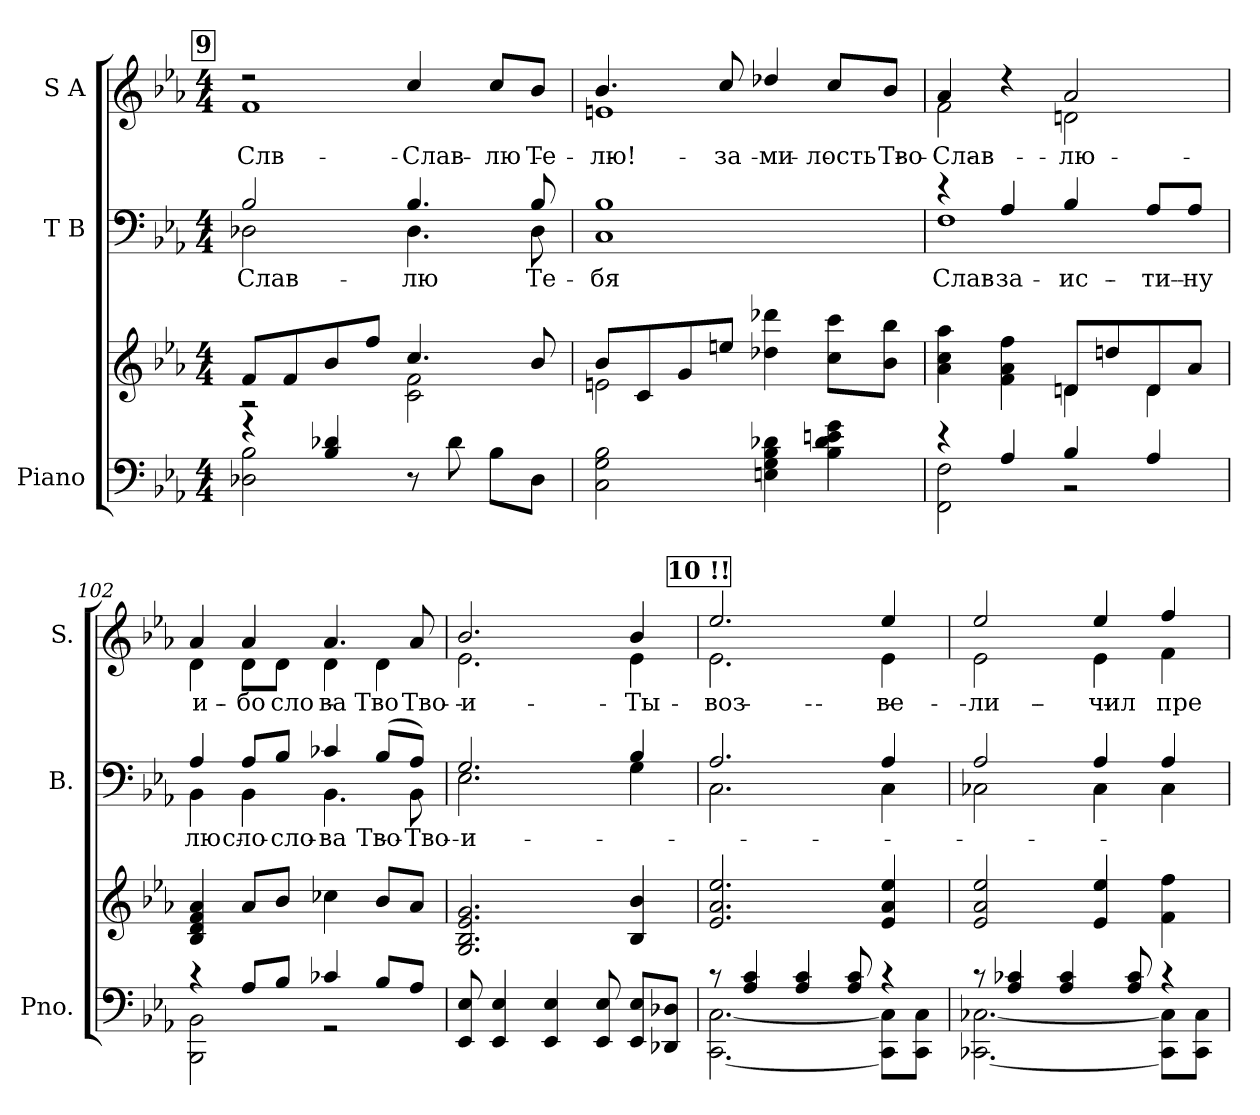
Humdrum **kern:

**kern	**kern	**kern	**text	**kern	**text
*part3	*part3	*part2	*part2	*part1	*part1
*staff4	*staff3	*staff2	*staff2	*staff1	*staff1
*I"Piano	*	*I"T B	*	*I"S A	*
*I'Pno.	*	*I'B.	*	*I'S.	*
*clefF4	*clefG2	*clefF4	*	*clefG2	*
*k[b-e-a-]	*k[b-e-a-]	*k[b-e-a-]	*	*k[b-e-a-]	*
*E-:	*E-:	*E-:	*	*E-:	*
*M4/4	*M4/4	*M4/4	*	*M4/4	*
!!LO:REH:place=s1:B:color=#000000:enc=box:fs=11.7594:t=9
=99	=99	=99	=99	=99	=99
*^	*^	*^	*	*	*
!	!	!	!	!	!	!LO:LY:b:color=#000000	!	!
*	*	*	*	*	*	*	*^	*
!	!	!	!	!	!	!	!	!	!LO:LY:b:color=#000000
4r	2D-Xi\ 2B-i	8fi/L	2r	2B-i/	2D-Xi\	Слав-	2r	1fi	Слв-
.	.	8fi/	.	.	.	.	.	.	.
4B-i/ 4d-Xi	.	8b-i/	.	.	.	.	.	.	.
.	.	8ffi/J	.	.	.	.	.	.	.
!	!	!	!	!	!	!LO:LY:b:color=#000000	!	!	!
!	!	!	!	!	!	!	!	!	!LO:LY:a:color=#000000
8r	2ryy	4.cci/	2ci\ 2fi	4.B-i/	4.D-i\	-лю	4cci/	.	Слав-
8d-i\	.	.	.	.	.	.	.	.	.
!	!	!	!	!	!	!	!	!	!LO:LY:a:color=#000000
8B-i\L	.	.	.	.	.	.	8cci/L	.	-лю
!	!	!	!	!	!	!LO:LY:b:color=#000000	!	!	!
!	!	!	!	!	!	!	!	!	!LO:LY:a:color=#000000
8D-i\J	.	8b-i/	.	8B-i/	8D-i\	Те-	8b-i/J	.	Те-
*v	*v	*	*	*	*	*	*	*	*
!!LO:PB:g=z	!!
=100	=100	=100	=100	=100	=100	=100	=100	=100
!	!	!	!	!	!LO:LY:b:color=#000000	!	!	!
!	!	!	!	!	!	!	!	!LO:LY:a:color=#000000
!	!	!	!	!	!	!	!	!LO:LY:b:color=#000000
2Ci\ 2Gi 2B-i	8b-i/L	2eni\	1B-i	1Ci	-бя	4.b-i/	1eni	-лю!
.	8ci/	.	.	.	.	.	.	.
.	8gi/	.	.	.	.	.	.	.
!	!	!	!	!	!	!	!	!LO:LY:a:color=#000000
.	8eeni/J	.	.	.	.	8cci/	.	за
!	!	!	!	!	!	!	!	!LO:LY:a:color=#000000
4Eni\ 4Gi 4B-i 4d-Xi	4dd-Xi\ 4ddd-Xi	2ryy	.	.	.	4dd-Xi/	.	ми-
!	!	!	!	!	!	!	!	!LO:LY:a:color=#000000
4B-i\ 4d-i 4eni 4gi	8cci\ 8ccciL	.	.	.	.	8cci/L	.	-лость
!	!	!	!	!	!	!	!	!LO:LY:a:color=#000000
.	8b-i\ 8bb-iJ	.	.	.	.	8b-i/J	.	Тво-
=101	=101	=101	=101	=101	=101	=101	=101	=101
*^	*	*	*	*	*	*	*	*
!	!	!	!	!	!	!LO:LY:b:color=#000000	!	!	!
!	!	!	!	!	!	!	!	!	!LO:LY:a:color=#000000
!	!	!	!	!	!	!	!	!	!LO:LY:b:color=#000000
4r	2FFi\ 2Fi	4a-i\ 4cci 4aa-i	2ryy	4r	1Fi	Слав-	4a-i/	2fi\	Слав-
!	!	!	!	!	!	!LO:LY:a:color=#000000	!	!	!
4A-i/	.	4fi\ 4a-i 4ffi	.	4A-i/	.	за	4r	.	.
!	!	!	!	!	!	!LO:LY:a:color=#000000	!	!	!
!	!	!	!	!	!	!	!	!	!LO:LY:a:color=#000000
!	!	!	!	!	!	!	!	!	!LO:LY:b:color=#000000
4B-i/	2r	8dni/L	4di\	4B-i/	.	ис-	2a-i/	2dni\	-лю
.	.	8ddni/	.	.	.	.	.	.	.
!	!	!	!	!	!	!LO:LY:a:color=#000000	!	!	!
4A-i/	.	8di/	4di\	8A-i/L	.	-ти-	.	.	.
!	!	!	!	!	!	!LO:LY:a:color=#000000	!	!	!
.	.	8a-i/J	.	8A-i/J	.	-ну	.	.	.
*	*	*v	*v	*	*	*	*	*	*
=102	=102	=102	=102	=102	=102	=102	=102	=102
!	!	!	!	!	!LO:LY:a:color=#000000	!	!	!
!	!	!	!	!	!LO:LY:b:color=#000000	!	!	!
!	!	!	!	!	!	!	!	!LO:LY:a:color=#000000
!	!	!	!	!	!	!	!	!LO:LY:b:color=#000000
4r	2BBB-i\ 2BB-i	4B-i/ 4di 4fi 4a-i	4A-i/	4BB-i\	-лю	4a-i/	4di\	и-
!	!	!	!	!	!LO:LY:a:color=#000000	!	!	!
!	!	!	!	!	!LO:LY:b:color=#000000	!	!	!
!	!	!	!	!	!	!	!	!LO:LY:a:color=#000000
!	!	!	!	!	!	!	!	!LO:LY:b:color=#000000
8A-i/L	.	8a-i/L	8A-i/L	4BB-i\	сло-	4a-i/	8di\L	-бо
!	!	!	!	!	!LO:LY:a:color=#000000	!	!	!
!	!	!	!	!	!	!	!	!LO:LY:b:color=#000000
8B-i/J	.	8b-i/J	8B-i/J	.	сло-	.	8di\J	сло-
!	!	!	!	!	!LO:LY:a:color=#000000	!	!	!
!	!	!	!	!	!LO:LY:b:color=#000000	!	!	!
!	!	!	!	!	!	!	!	!LO:LY:a:color=#000000
!	!	!	!	!	!	!	!	!LO:LY:b:color=#000000
4c-Xi/	2r	4cc-Xi\	4c-Xi/	4.BB-i\	-ва	4.a-i/	4di\	-ва
!	!	!	!	!	!LO:LY:a:color=#000000	!	!	!
!	!	!	!	!	!	!	!	!LO:LY:b:color=#000000
8B-i/L	.	8b-i/L	(8B-i/L	.	Тво-	.	4di\	Тво-
!	!	!	!	!	!LO:LY:b:color=#000000	!	!	!
!	!	!	!	!	!	!	!	!LO:LY:a:color=#000000
8A-i/J	.	8a-i/J	8A-i/J)	8BB-i\	Тво-	8a-i/	.	Тво-
*v	*v	*	*	*	*	*	*	*
=103	=103	=103	=103	=103	=103	=103	=103
!	!	!	!	!LO:LY:a:color=#000000	!	!	!
!	!	!	!	!LO:LY:b:color=#000000	!	!	!
!	!	!	!	!	!	!	!LO:LY:a:color=#000000
!	!	!	!	!	!	!	!LO:LY:b:color=#000000
8EE-i/ 8E-i	2.Gi/ 2.B-i 2.e-i 2.gi	2.Gi/	2.E-i\	-и	2.b-i/	2.e-i\	-и
4EE-i/ 4E-i	.	.	.	.	.	.	.
4EE-i/ 4E-i	.	.	.	.	.	.	.
8EE-i/ 8E-i	.	.	.	.	.	.	.
!	!	!	!	!	!	!	!LO:LY:b:color=#000000
8EE-i/ 8E-iL	4B-i/ 4b-i	4B-i/	4Gi\	.	4b-i/	4e-i\	Ты
8DD-Xi/ 8D-XiJ	.	.	.	.	.	.	.
!!LO:REH:place=s1:B:color=#000000:enc=box:fs=11.7594:t=10	!!
=104	=104	=104	=104	=104	=104	=104	=104
*^	*	*	*	*	*	*	*
!	!	!	!	!	!	!	!	!LO:LY:b:color=#000000
8r	[<2.CCi\ [<2.Ci	2.e-i/ 2.a-i 2.ee-i	2.A-i/	2.Ci\	.	2.ee-i/	2.e-i\	воз-
4A-i/ 4ci	.	.	.	.	.	.	.	.
4A-i/ 4ci	.	.	.	.	.	.	.	.
8A-i/ 8ci	.	.	.	.	.	.	.	.
!	!	!	!	!	!	!	!	!LO:LY:b:color=#000000
4r	8CCi\] 8Ci]L	4e-i/ 4a-i 4ee-i	4A-i/	4Ci\	.	4ee-i/	4e-i\	-ве-
.	8CCi\ 8CiJ	.	.	.	.	.	.	.
!!LO:LB:g=z	!!
=105	=105	=105	=105	=105	=105	=105	=105	=105
!	!	!	!	!	!	!	!	!LO:LY:b:color=#000000
8r	[<2.CC-Xi\ [<2.C-Xi	2e-i/ 2a-i 2ee-i	2A-i/	2C-Xi\	.	2ee-i/	2e-i\	-ли-
4A-i/ 4c-Xi	.	.	.	.	.	.	.	.
4A-i/ 4c-i	.	.	.	.	.	.	.	.
!	!	!	!	!	!	!	!	!LO:LY:b:color=#000000
.	.	4e-i/ 4ee-i	4A-i/	4C-i\	.	4ee-i/	4e-i\	-чил
8A-i/ 8c-i	.	.	.	.	.	.	.	.
!	!	!	!	!	!	!	!	!LO:LY:b:color=#000000
4r	8CC-i\] 8C-i]L	4fi\ 4ffi	4A-i/	4C-i\	.	4ffi/	4fi\	пре-
.	8CC-i\ 8C-iJ	.	.	.	.	.	.	.
*	*	*	*v	*v	*	*	*	*
*v	*v	*	*	*	*v	*v	*
=	=	=	=	=	=
*-	*-	*-	*-	*-	*-
